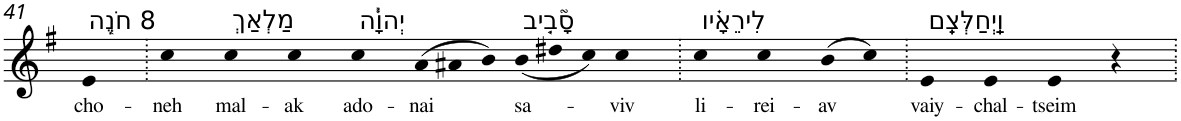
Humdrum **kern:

**kern	**text
*part1	*part1
*staff1	*staff1
*I"Piano	*
*I'Pno	*
!!LO:PB:g=z
*clefG2	*
*k[f#]	*
*G:	*
=41	=41
!LO:TX:a:t=8 חֹנֶ֤ה	!
!	!LO:LY:b
4e	cho-
=42.	=42.
!	!LO:LY:b
4cc	-neh
!LO:TX:a:t=מַלְאַךְ	!
!	!LO:LY:b
4cc	mal-
!	!LO:LY:b
4cc	-ak
!LO:TX:a:t=יְהוָ֓ה	!
!	!LO:LY:b
4cc	ado-
*Xtuplet	*
!	!LO:LY:b
(>12a	-nai
12a#X	.
12b)	.
!LO:TX:a:t=סָ֘בִ֤יב	!
!	!LO:LY:b
(<12b	sa-
12dd#X	.
12cc)	.
!	!LO:LY:b
4cc	-viv
=43.	=43.
!LO:TX:a:t=לִירֵאָ֗יו	!
!	!LO:LY:b
4cc	li-
!	!LO:LY:b
4cc	-rei-
!	!LO:LY:b
(>8b	-av
8cc)	.
=44.	=44.
!LO:TX:a:t=וַֽיְחַלְּצֵֽם	!
!	!LO:LY:b
4e	vaiy-
!	!LO:LY:b
4e	-chal-
!	!LO:LY:b
4e	-tseim
4r	.
=.	=.
*-	*-
